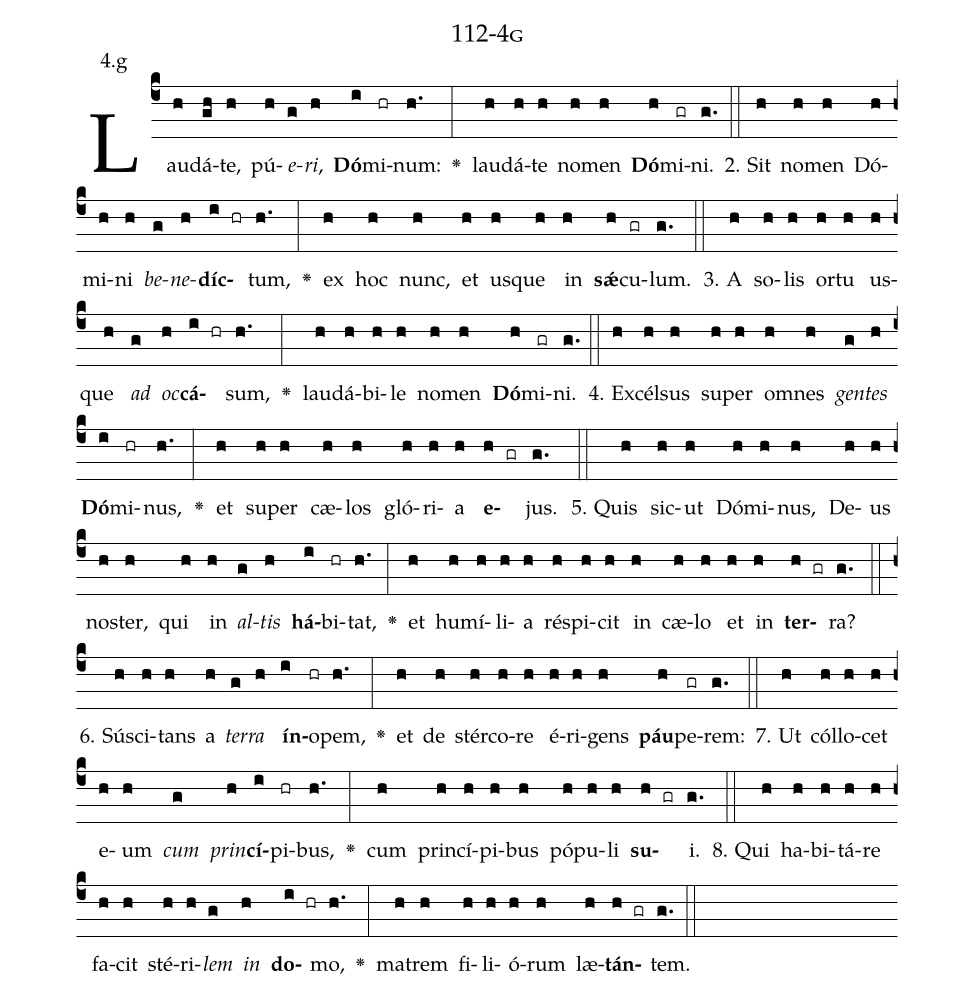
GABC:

name: 112-4g;
annotation: 4.g;
%%
(c4)Lau(h)dá(gh)te,(h) pú(h)<i>e</i>(g)<i>ri</i>,(h) <b>Dó</b>(i)mi(hr)num:(h.) <v>\greheightstar</v>(:) lau(h)dá(h)te(h) no(h)men(h) <b>Dó</b>(h)mi(gr)ni.(g.) (::)
2. Sit(h) no(h)men(h) Dó(h)mi(h)ni(h) <i>be</i>(g)<i>ne</i>(h)<b>díc</b>(i hr)tum,(h.) <v>\greheightstar</v>(:) ex(h) hoc(h) nunc,(h) et(h) us(h)que(h) in(h) <b>sǽ</b>(h)cu(gr)lum.(g.) (::)
3. A(h) so(h)lis(h) or(h)tu(h) us(h)que(h) <i>ad</i>(g) <i>oc</i>(h)<b>cá</b>(i hr)sum,(h.) <v>\greheightstar</v>(:) lau(h)dá(h)bi(h)le(h) no(h)men(h) <b>Dó</b>(h)mi(gr)ni.(g.) (::)
4. Ex(h)cél(h)sus(h) su(h)per(h) om(h)nes(h) <i>gen</i>(g)<i>tes</i>(h) <b>Dó</b>(i)mi(hr)nus,(h.) <v>\greheightstar</v>(:) et(h) su(h)per(h) cæ(h)los(h) gló(h)ri(h)a(h) <b>e</b>(h gr)jus.(g.) (::)
5. Quis(h) sic(h)ut(h) Dó(h)mi(h)nus,(h) De(h)us(h) nos(h)ter,(h) qui(h) in(h) <i>al</i>(g)<i>tis</i>(h) <b>há</b>(i)bi(hr)tat,(h.) <v>\greheightstar</v>(:) et(h) hu(h)mí(h)li(h)a(h) ré(h)spi(h)cit(h) in(h) cæ(h)lo(h) et(h) in(h) <b>ter</b>(h gr)ra?(g.) (::)
6. Sú(h)sci(h)tans(h) a(h) <i>ter</i>(g)<i>ra</i>(h) <b>ín</b>(i)o(hr)pem,(h.) <v>\greheightstar</v>(:) et(h) de(h) stér(h)co(h)re(h) é(h)ri(h)gens(h) <b>páu</b>(h)pe(gr)rem:(g.) (::)
7. Ut(h) cól(h)lo(h)cet(h) e(h)um(h) <i>cum</i>(g) <i>prin</i>(h)<b>cí</b>(i)pi(hr)bus,(h.) <v>\greheightstar</v>(:) cum(h) prin(h)cí(h)pi(h)bus(h) pó(h)pu(h)li(h) <b>su</b>(h gr)i.(g.) (::)
8. Qui(h) ha(h)bi(h)tá(h)re(h) fa(h)cit(h) sté(h)ri(h)<i>lem</i>(g) <i>in</i>(h) <b>do</b>(i hr)mo,(h.) <v>\greheightstar</v>(:) ma(h)trem(h) fi(h)li(h)ó(h)rum(h) læ(h)<b>tán</b>(h gr)tem.(g.) (::)
